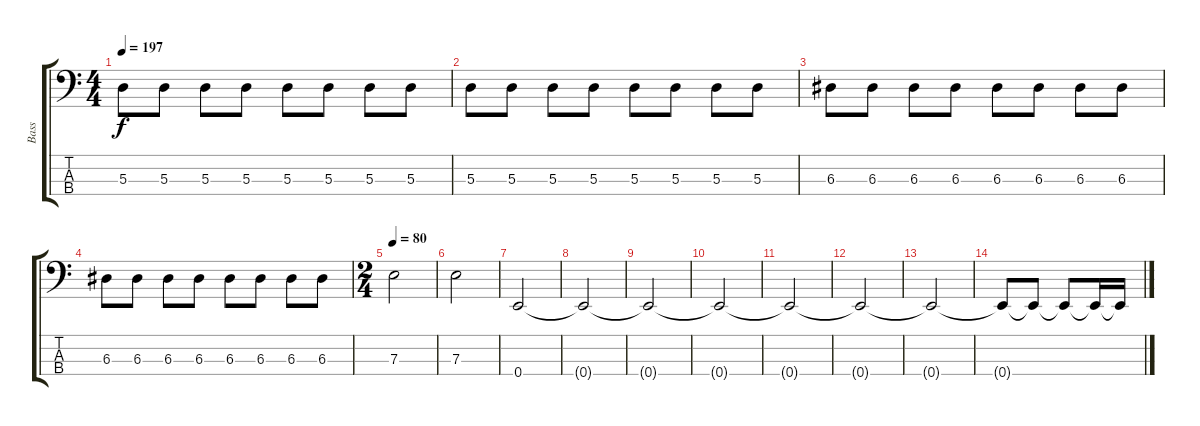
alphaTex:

\track ("Bass" "Bass") {instrument electricbassfinger}
\staff {score tabs}
\tuning (G2 D2 A1 E1) {hide}
\ts (4 4)
\tempo 197
\clef f4
\ks c
5.3.8{dy f} 5.3.8 5.3.8 5.3.8 5.3.8 5.3.8 5.3.8 5.3.8 |
5.3.8 5.3.8 5.3.8 5.3.8 5.3.8 5.3.8 5.3.8 5.3.8 |
6.3.8 6.3.8 6.3.8 6.3.8 6.3.8 6.3.8 6.3.8 6.3.8 |
6.3.8 6.3.8 6.3.8 6.3.8 6.3.8 6.3.8 6.3.8 6.3.8 |
\ts (2 4)
\tempo 80
7.3.2 |
7.3.2 |
0.4.2 |
0.4{t}.2 |
0.4{t}.2 |
0.4{t}.2 |
0.4{t}.2 |
0.4{t}.2 |
0.4{t}.2 |
0.4{t}.8 0.4{t}.8 0.4{t}.8 0.4{t}.16 0.4{t}.16
